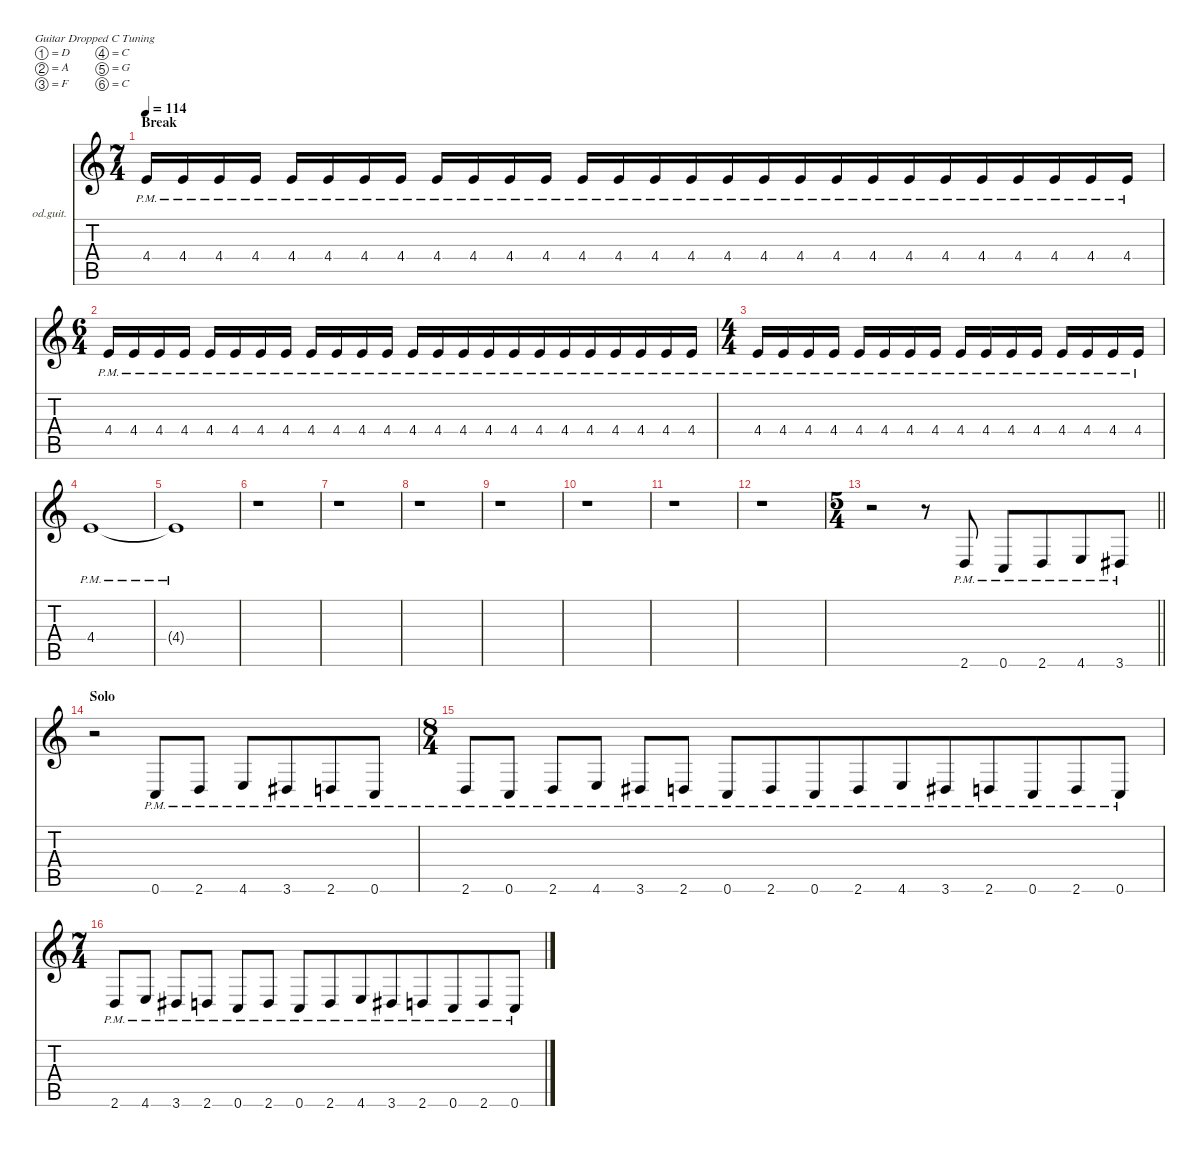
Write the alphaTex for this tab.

\defaultSystemsLayout 4
\hideDynamics
\bracketExtendMode nobrackets
\firstSystemTrackNameOrientation horizontal
\otherSystemsTrackNameOrientation horizontal
\track ("GTR Overd 2" "od.guit.") {instrument overdrivenguitar}
\staff {score tabs}
\tuning (D4 A3 F3 C3 G2 C2)
\ts (7 4)
\beaming (8 2 2 2 8)
\section ("" "Break")
\tempo 114
\clef g2
\ks c
4.4{pm}.16{dy f} 4.4{pm}.16 4.4{pm}.16 4.4{pm}.16 4.4{pm}.16 4.4{pm}.16 4.4{pm}.16 4.4{pm}.16 4.4{pm}.16 4.4{pm}.16 4.4{pm}.16 4.4{pm}.16 4.4{pm}.16 4.4{pm}.16 4.4{pm}.16 4.4{pm}.16 4.4{pm}.16 4.4{pm}.16 4.4{pm}.16 4.4{pm}.16 4.4{pm}.16 4.4{pm}.16 4.4{pm}.16 4.4{pm}.16 4.4{pm}.16 4.4{pm}.16 4.4{pm}.16 4.4{pm}.16 |
\ts (6 4)
\beaming (8 2 2 2 6)
4.4{pm}.16 4.4{pm}.16 4.4{pm}.16 4.4{pm}.16 4.4{pm}.16 4.4{pm}.16 4.4{pm}.16 4.4{pm}.16 4.4{pm}.16 4.4{pm}.16 4.4{pm}.16 4.4{pm}.16 4.4{pm}.16 4.4{pm}.16 4.4{pm}.16 4.4{pm}.16 4.4{pm}.16 4.4{pm}.16 4.4{pm}.16 4.4{pm}.16 4.4{pm}.16 4.4{pm}.16 4.4{pm}.16 4.4{pm}.16 |
\ts (4 4)
\beaming (8 2 2 2 2)
4.4{pm}.16 4.4{pm}.16 4.4{pm}.16 4.4{pm}.16 4.4{pm}.16 4.4{pm}.16 4.4{pm}.16 4.4{pm}.16 4.4{pm}.16 4.4{pm}.16 4.4{pm}.16 4.4{pm}.16 4.4{pm}.16 4.4{pm}.16 4.4{pm}.16 4.4{pm}.16 |
4.4{pm}.1 |
4.4{pm t}.1 |
r.1 |
r.1 |
r.1 |
r.1 |
r.1 |
r.1 |
r.1 |
\ts (5 4)
\beaming (8 2 2 2 4)
\barLineRight lightlight
r.2 r.8 2.6{pm}.8 0.6{pm}.8 2.6{pm}.8 4.6{pm}.8 3.6{pm acc #}.8 |
\section ("" "Solo")
r.2 0.6{pm}.8 2.6{pm}.8 4.6{pm}.8 3.6{pm acc #}.8 2.6{pm}.8 0.6{pm}.8 |
\ts (8 4)
\beaming (8 2 2 2 10)
2.6{pm}.8 0.6{pm}.8 2.6{pm}.8 4.6{pm}.8 3.6{pm acc #}.8 2.6{pm}.8 0.6{pm}.8 2.6{pm}.8 0.6{pm}.8 2.6{pm}.8 4.6{pm}.8 3.6{pm acc #}.8 2.6{pm}.8 0.6{pm}.8 2.6{pm}.8 0.6{pm}.8 |
\ts (7 4)
\beaming (8 2 2 2 8)
2.6{pm}.8 4.6{pm}.8 3.6{pm acc #}.8 2.6{pm}.8 0.6{pm}.8 2.6{pm}.8 0.6{pm}.8 2.6{pm}.8 4.6{pm}.8 3.6{pm acc #}.8 2.6{pm}.8 0.6{pm}.8 2.6{pm}.8 0.6{pm}.8
